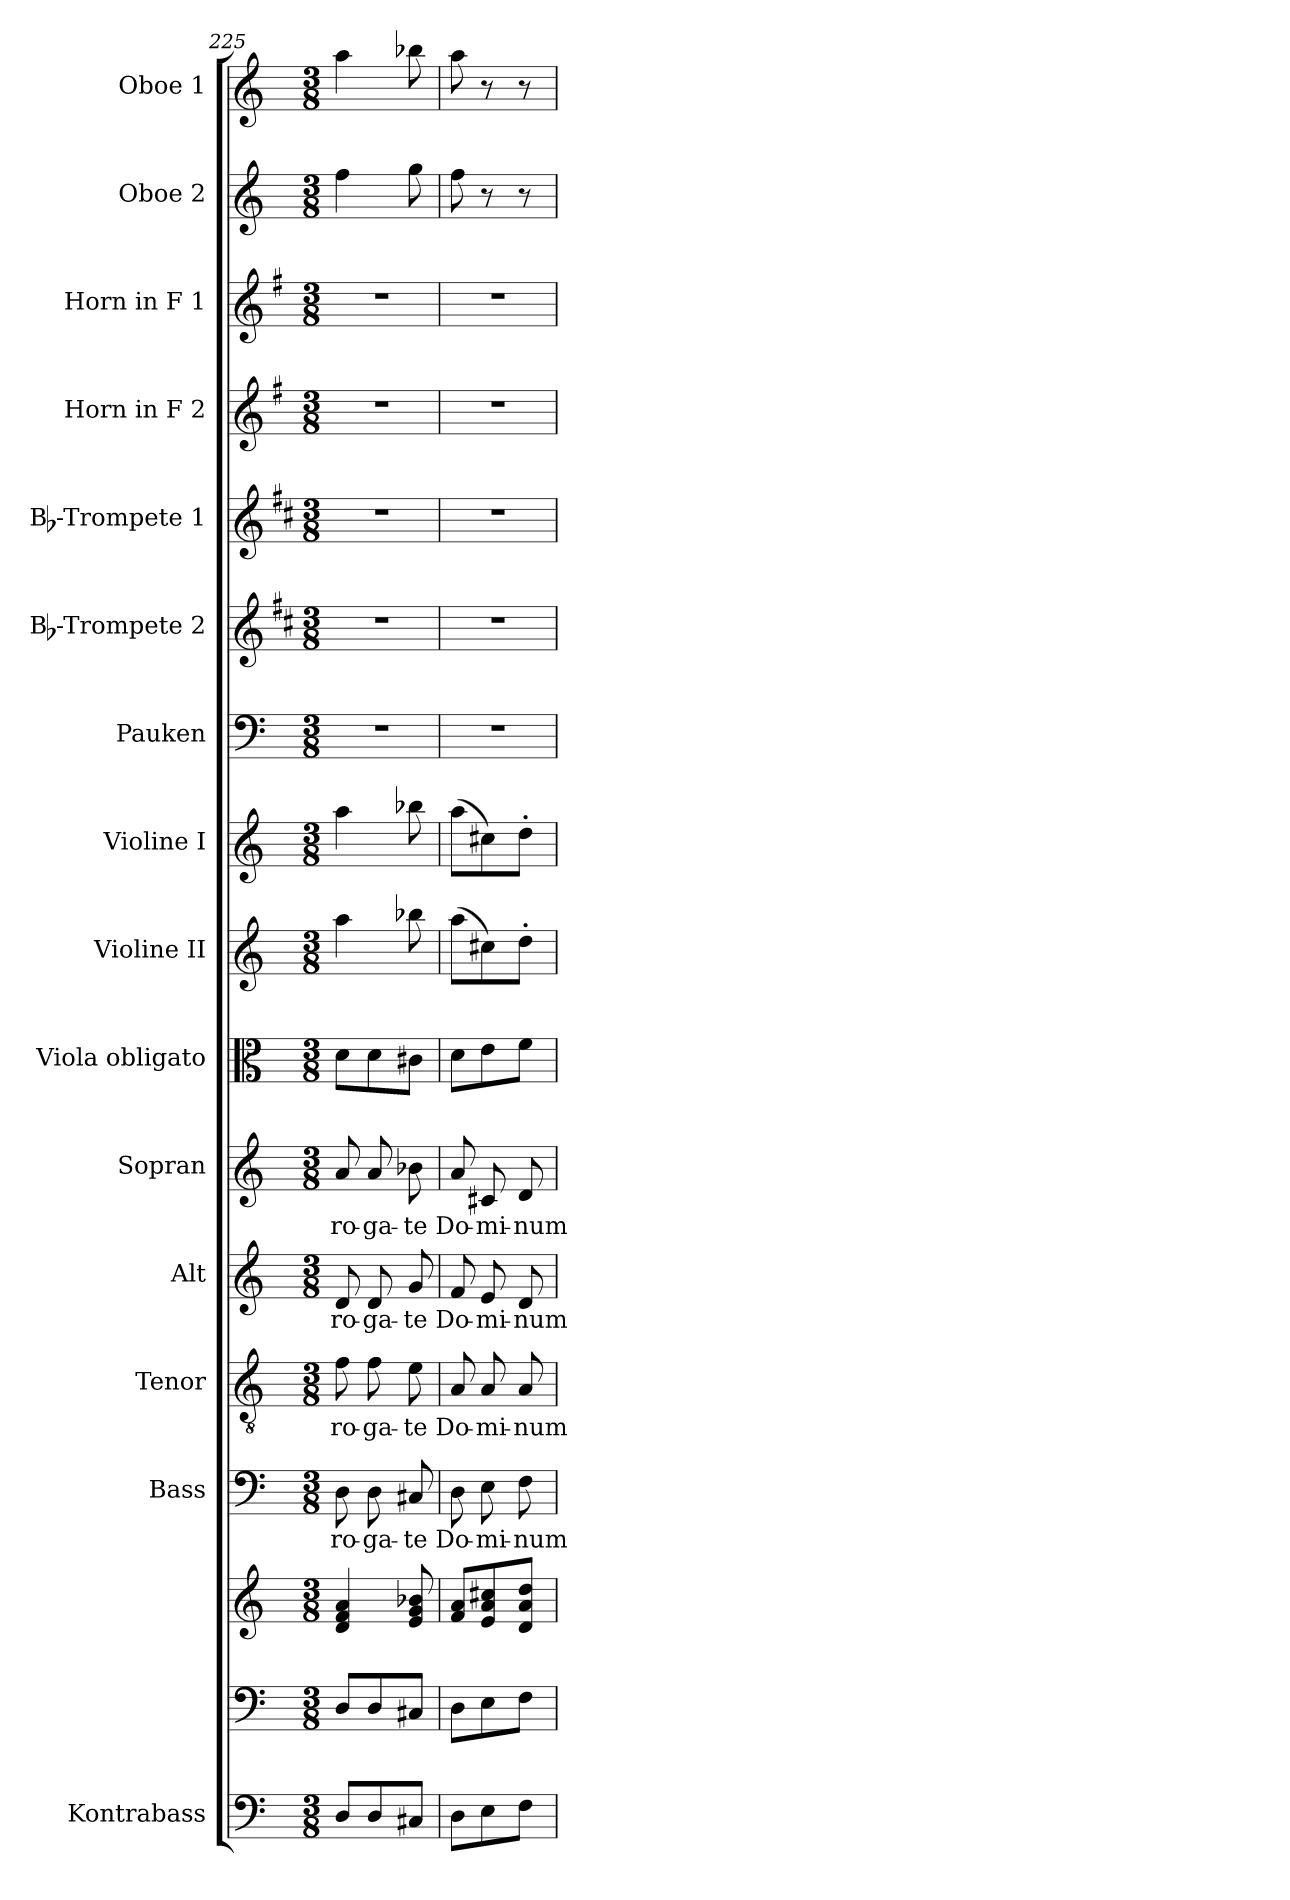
**kern	**kern	**kern	**kern	**text	**kern	**text	**kern	**text	**kern	**text	**kern	**kern	**kern	**kern	**kern	**kern	**kern	**kern	**kern	**kern
*part16	*part15	*part15	*part14	*part14	*part13	*part13	*part12	*part12	*part11	*part11	*part10	*part9	*part8	*part7	*part6	*part5	*part4	*part3	*part2	*part1
*staff17	*staff16	*staff15	*staff14	*staff14	*staff13	*staff13	*staff12	*staff12	*staff11	*staff11	*staff10	*staff9	*staff8	*staff7	*staff6	*staff5	*staff4	*staff3	*staff2	*staff1
*I"Kontrabass	*	*	*I"Bass	*	*I"Tenor	*	*I"Alt	*	*I"Sopran	*	*I"Viola obligato	*I"Violine II	*I"Violine I	*I"Pauken	*I"Bb-Trompete 2	*I"Bb-Trompete 1	*I"Horn in F 2	*I"Horn in F 1	*I"Oboe 2	*I"Oboe 1
*I'Kb.	*	*	*I'B.	*	*I'T.	*	*I'A.	*	*I'S.	*	*I'Vla.	*I'Vl. II	*I'Vl. I	*I'Pk.	*I'Bb Trp. 2	*I'Bb Trp. 1	*	*	*I'Ob. 2	*I'Ob. 1
!!LO:PB:g=z
*clefF4	*clefF4	*clefG2	*clefF4	*	*clefGv2	*	*clefG2	*	*clefG2	*	*clefC3	*clefG2	*clefG2	*clefF4	*clefG2	*clefG2	*clefG2	*clefG2	*clefG2	*clefG2
*ITrd7c12	*	*	*	*	*	*	*	*	*	*	*	*	*	*	*ITrd1c2	*ITrd1c2	*ITrd4c7	*ITrd4c7	*	*
*k[]	*k[]	*k[]	*k[]	*	*k[]	*	*k[]	*	*k[]	*	*k[]	*k[]	*k[]	*k[]	*k[]	*k[]	*k[]	*k[]	*k[]	*k[]
*C:	*C:	*C:	*C:	*	*C:	*	*C:	*	*C:	*	*C:	*C:	*C:	*C:	*C:	*C:	*C:	*C:	*C:	*C:
*M3/8	*M3/8	*M3/8	*M3/8	*	*M3/8	*	*M3/8	*	*M3/8	*	*M3/8	*M3/8	*M3/8	*M3/8	*M3/8	*M3/8	*M3/8	*M3/8	*M3/8	*M3/8
=225	=225	=225	=225	=225	=225	=225	=225	=225	=225	=225	=225	=225	=225	=225	=225	=225	=225	=225	=225	=225
!	!	!	!	!LO:LY:b	!	!LO:LY:b	!	!LO:LY:b	!	!LO:LY:b	!	!	!	!	!	!	!	!	!	!
8DD/L	8D/L	4d/ 4f/ 4a/	8D\	ro-	8f\	ro-	8d/	ro-	8a/	ro-	8d\L	4aa\	4aa\	4.r	4.r	4.r	4.r	4.r	4ff\	4aa\
!	!	!	!	!LO:LY:b	!	!LO:LY:b	!	!LO:LY:b	!	!LO:LY:b	!	!	!	!	!	!	!	!	!	!
8DD/	8D/	.	8D\	-ga-	8f\	-ga-	8d/	-ga-	8a/	-ga-	8d\	.	.	.	.	.	.	.	.	.
!	!	!	!	!LO:LY:b	!	!LO:LY:b	!	!LO:LY:b	!	!LO:LY:b	!	!	!	!	!	!	!	!	!	!
8CC#X/J	8C#X/J	8e/ 8g/ 8b-X/	8C#X/	-te	8e\	-te	8g/	-te	8b-X\	-te	8c#X\J	8bb-X\	8bb-X\	.	.	.	.	.	8gg\	8bb-X\
=226	=226	=226	=226	=226	=226	=226	=226	=226	=226	=226	=226	=226	=226	=226	=226	=226	=226	=226	=226	=226
!	!	!	!	!LO:LY:b	!	!LO:LY:b	!	!LO:LY:b	!	!LO:LY:b	!	!	!	!	!	!	!	!	!	!
8DD\L	8D\L	8f/ 8a/L	8D\	Do-	8A/	Do-	8f/	Do-	8a/	Do-	8d\L	(>8aa\L	(>8aa\L	4.r	4.r	4.r	4.r	4.r	8ff\	8aa\
!	!	!	!	!LO:LY:b	!	!LO:LY:b	!	!LO:LY:b	!	!LO:LY:b	!	!	!	!	!	!	!	!	!	!
8EE\	8E\	8e/ 8a/ 8cc#X/	8E\	-mi-	8A/	-mi-	8e/	-mi-	8c#X/	-mi-	8e\	8cc#X\)	8cc#X\)	.	.	.	.	.	8r	8r
!	!	!	!	!LO:LY:b	!	!LO:LY:b	!	!LO:LY:b	!	!LO:LY:b	!	!	!	!	!	!	!	!	!	!
8FF\J	8F\J	8d/ 8a/ 8dd/J	8F\	-num	8A/	-num	8d/	-num	8d/	-num	8f\J	8dd'>\J	8dd'>\J	.	.	.	.	.	8r	8r
=	=	=	=	=	=	=	=	=	=	=	=	=	=	=	=	=	=	=	=	=
*-	*-	*-	*-	*-	*-	*-	*-	*-	*-	*-	*-	*-	*-	*-	*-	*-	*-	*-	*-	*-
